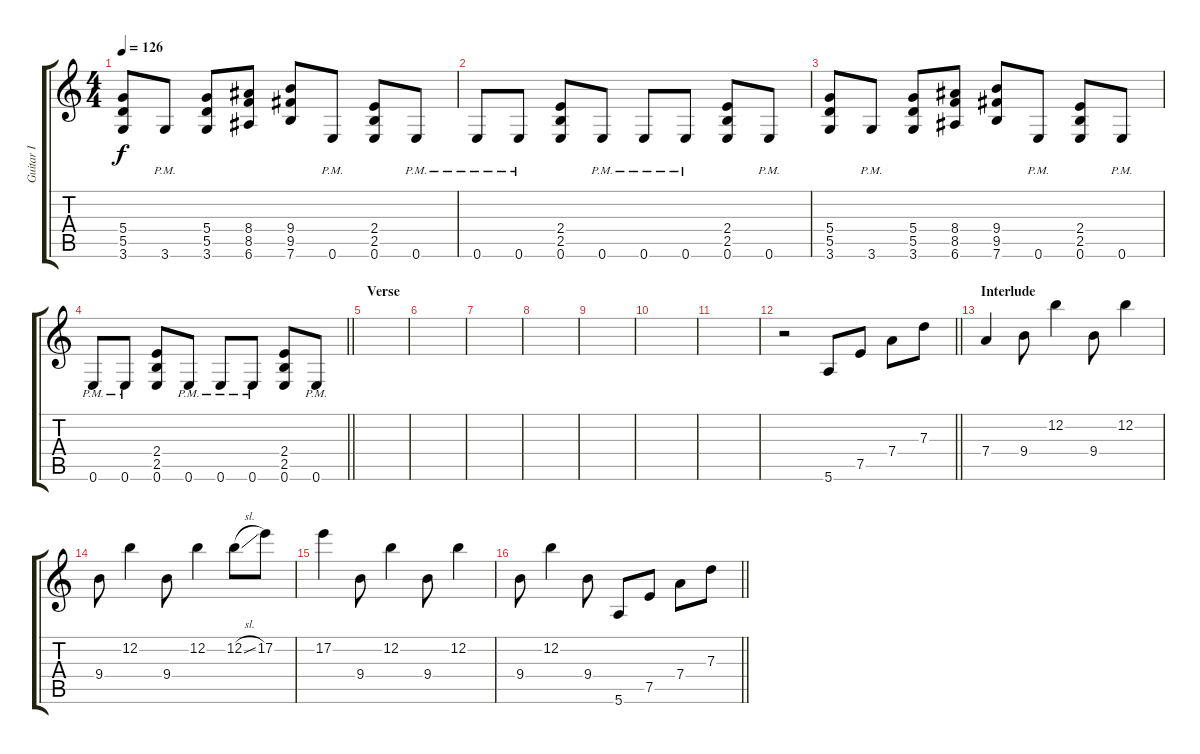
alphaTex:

\track ("Guitar I" "Guitar I") {instrument distortionguitar}
\staff {score tabs}
\tuning (E4 B3 G3 D3 A2 E2) {hide}
\ts (4 4)
\tempo 126
\clef g2
\ks c
(5.4 5.5 3.6).8{dy f} 3.6{pm}.8 (5.4 5.5 3.6).8 (8.4 8.5 6.6).8 (9.4 9.5 7.6).8 0.6{pm}.8 (2.4 2.5 0.6).8 0.6{pm}.8 |
0.6{pm}.8 0.6{pm}.8 (2.4 2.5 0.6).8 0.6{pm}.8 0.6{pm}.8 0.6{pm}.8 (2.4 2.5 0.6).8 0.6{pm}.8 |
(5.4 5.5 3.6).8 3.6{pm}.8 (5.4 5.5 3.6).8 (8.4 8.5 6.6).8 (9.4 9.5 7.6).8 0.6{pm}.8 (2.4 2.5 0.6).8 0.6{pm}.8 |
\barLineRight lightlight
0.6{pm}.8 0.6{pm}.8 (2.4 2.5 0.6).8 0.6{pm}.8 0.6{pm}.8 0.6{pm}.8 (2.4 2.5 0.6).8 0.6{pm}.8 |
\section ("" "Verse")
|
|
|
|
|
|
|
\barLineRight lightlight
r.2 5.6.8{balance 8 instrument electricguitarclean} 7.5.8 7.4.8 7.3.8 |
\section ("" "Interlude")
7.4.4 9.4.8 12.2.4 9.4.8 12.2.4 |
9.4.8 12.2.4 9.4.8 12.2.4 12.2{sl}.8 17.2.8 |
17.2.4 9.4.8 12.2.4 9.4.8 12.2.4 |
\barLineRight lightlight
9.4.8 12.2.4 9.4.8 5.6.8 7.5.8 7.4.8 7.3.8
